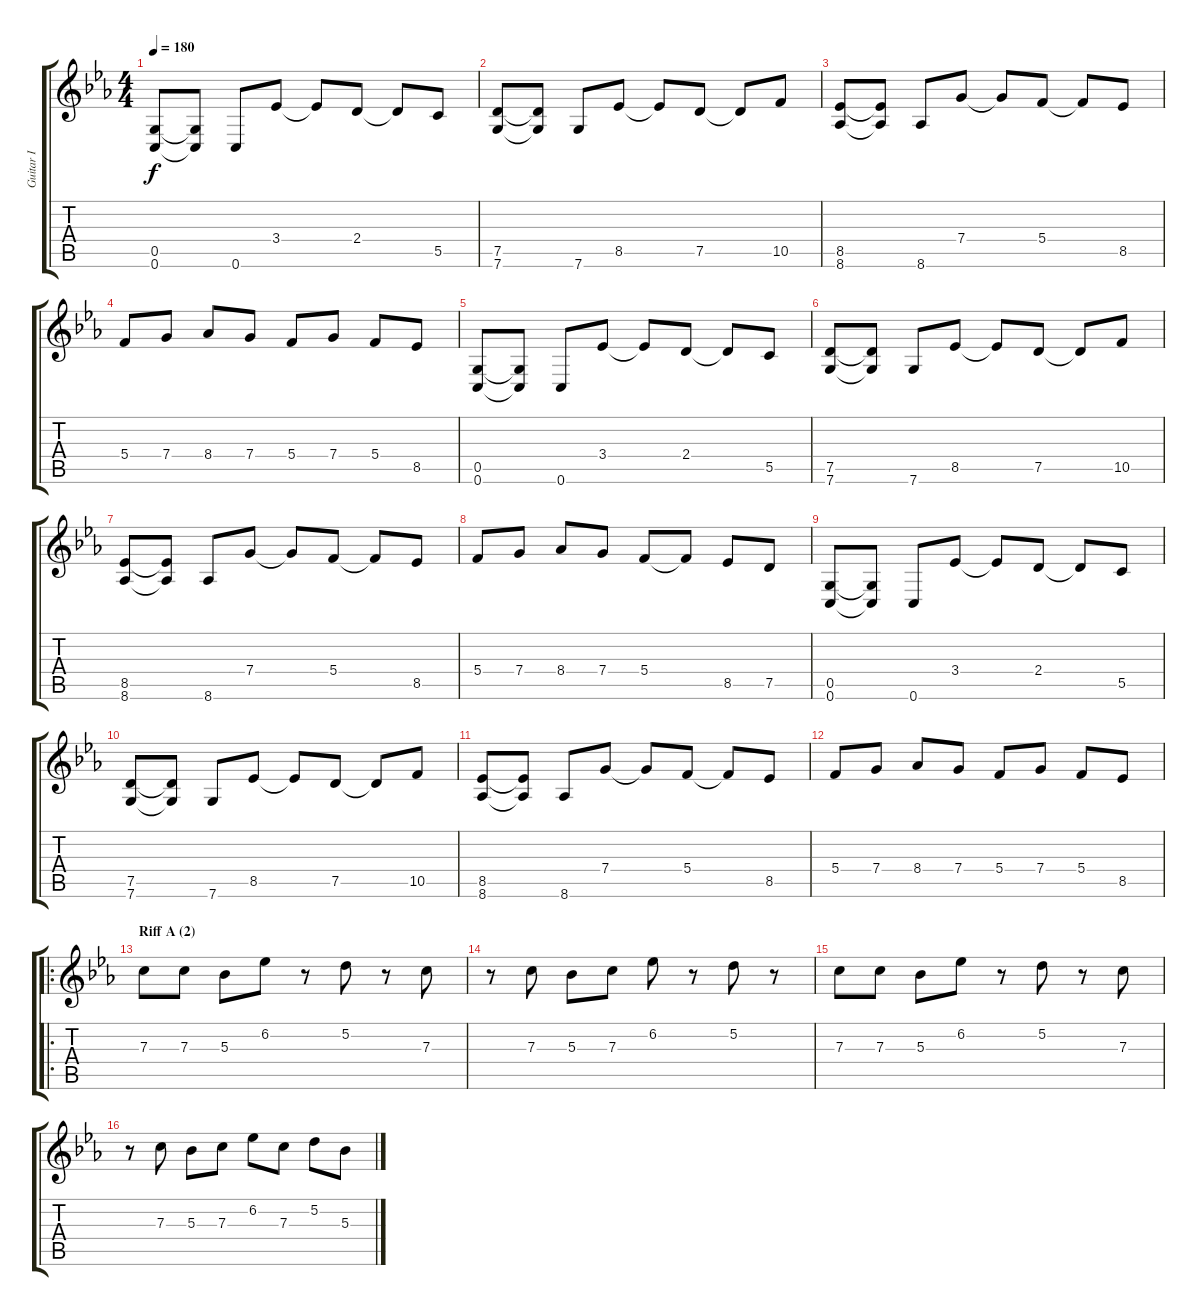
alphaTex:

\track ("Guitar I" "Guitar I") {instrument distortionguitar}
\staff {score tabs}
\tuning (D4 A3 F3 C3 G2 C2) {hide}
\ts (4 4)
\tempo 180
\clef g2
\ks cminor
(0.5 0.6).8{dy f} (0.5{t} 0.6{t}).8 0.6.8 3.4.8 3.4{t}.8 2.4.8 2.4{t}.8 5.5.8 |
(7.5 7.6).8 (7.5{t} 7.6{t}).8 7.6.8 8.5.8 8.5{t}.8 7.5.8 7.5{t}.8 10.5.8 |
(8.5 8.6).8 (8.5{t} 8.6{t}).8 8.6.8 7.4.8 7.4{t}.8 5.4.8 5.4{t}.8 8.5.8 |
5.4.8 7.4.8 8.4.8 7.4.8 5.4.8 7.4.8 5.4.8 8.5.8 |
(0.5 0.6).8 (0.5{t} 0.6{t}).8 0.6.8 3.4.8 3.4{t}.8 2.4.8 2.4{t}.8 5.5.8 |
(7.5 7.6).8 (7.5{t} 7.6{t}).8 7.6.8 8.5.8 8.5{t}.8 7.5.8 7.5{t}.8 10.5.8 |
(8.5 8.6).8 (8.5{t} 8.6{t}).8 8.6.8 7.4.8 7.4{t}.8 5.4.8 5.4{t}.8 8.5.8 |
5.4.8 7.4.8 8.4.8 7.4.8 5.4.8 5.4{t}.8 8.5.8 7.5.8 |
(0.5 0.6).8 (0.5{t} 0.6{t}).8 0.6.8 3.4.8 3.4{t}.8 2.4.8 2.4{t}.8 5.5.8 |
(7.5 7.6).8 (7.5{t} 7.6{t}).8 7.6.8 8.5.8 8.5{t}.8 7.5.8 7.5{t}.8 10.5.8 |
(8.5 8.6).8 (8.5{t} 8.6{t}).8 8.6.8 7.4.8 7.4{t}.8 5.4.8 5.4{t}.8 8.5.8 |
5.4.8 7.4.8 8.4.8 7.4.8 5.4.8 7.4.8 5.4.8 8.5.8 |
\ro
\section ("" "Riff A (2)")
7.3.8 7.3.8 5.3.8 6.2.8 r.8 5.2.8 r.8 7.3.8 |
r.8 7.3.8 5.3.8 7.3.8 6.2.8 r.8 5.2.8 r.8 |
7.3.8 7.3.8 5.3.8 6.2.8 r.8 5.2.8 r.8 7.3.8 |
r.8 7.3.8 5.3.8 7.3.8 6.2.8 7.3.8 5.2.8 5.3.8
